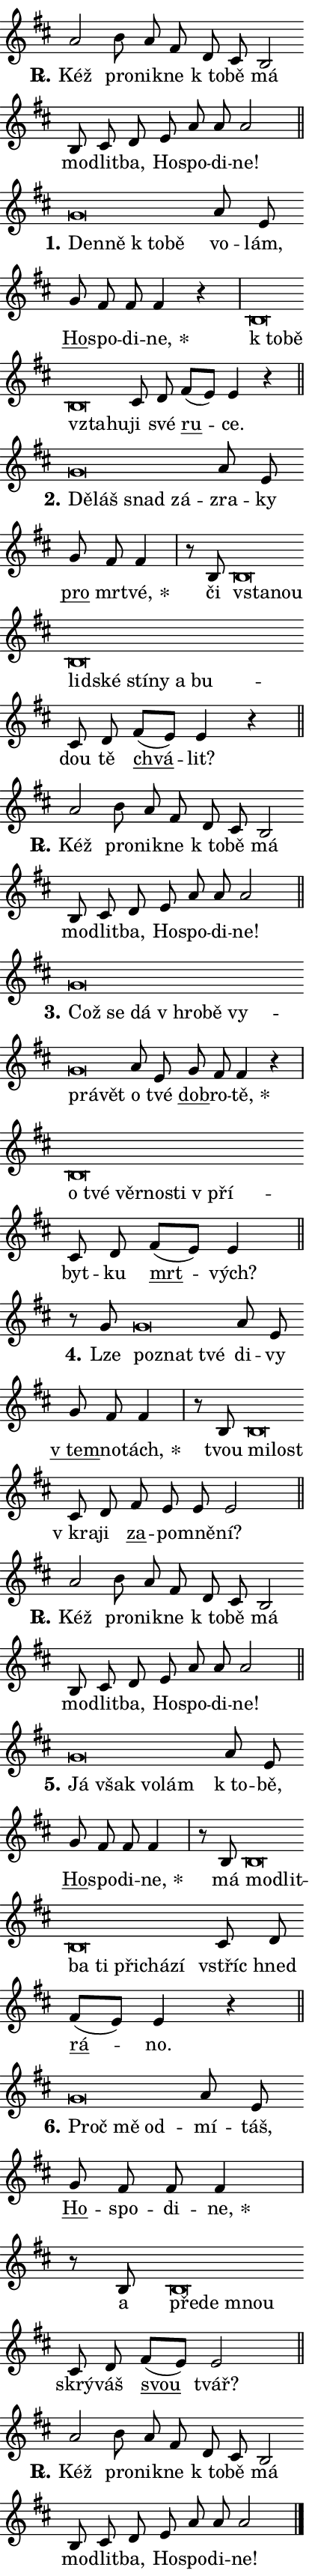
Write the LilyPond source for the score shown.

\version "2.24.0"
\header { tagline = "" }
\paper {
  indent = 0\cm
  top-margin = 0\cm
  right-margin = 0.13\cm % to fit lyric hyphens
  bottom-margin = 0\cm
  left-margin = 0\cm
  paper-width = 7\cm
  page-breaking = #ly:one-page-breaking
  system-system-spacing.basic-distance = #11
  score-system-spacing.basic-distance = #11
  ragged-last = ##f
}


%% Author: Thomas Morley
%% https://lists.gnu.org/archive/html/lilypond-user/2020-05/msg00002.html
#(define (line-position grob)
"Returns position of @var[grob} in current system:
   @code{'start}, if at first time-step
   @code{'end}, if at last time-step
   @code{'middle} otherwise
"
  (let* ((col (ly:item-get-column grob))
         (ln (ly:grob-object col 'left-neighbor))
         (rn (ly:grob-object col 'right-neighbor))
         (col-to-check-left (if (ly:grob? ln) ln col))
         (col-to-check-right (if (ly:grob? rn) rn col))
         (break-dir-left
           (and
             (ly:grob-property col-to-check-left 'non-musical #f)
             (ly:item-break-dir col-to-check-left)))
         (break-dir-right
           (and
             (ly:grob-property col-to-check-right 'non-musical #f)
             (ly:item-break-dir col-to-check-right))))
        (cond ((eqv? 1 break-dir-left) 'start)
              ((eqv? -1 break-dir-right) 'end)
              (else 'middle))))

#(define (tranparent-at-line-position vctor)
  (lambda (grob)
  "Relying on @code{line-position} select the relevant enry from @var{vctor}.
Used to determine transparency,"
    (case (line-position grob)
      ((end) (not (vector-ref vctor 0)))
      ((middle) (not (vector-ref vctor 1)))
      ((start) (not (vector-ref vctor 2))))))

noteHeadBreakVisibility =
#(define-music-function (break-visibility)(vector?)
"Makes @code{NoteHead}s transparent relying on @var{break-visibility}"
#{
  \override NoteHead.transparent =
    #(tranparent-at-line-position break-visibility)
#})

#(define delete-ledgers-for-transparent-note-heads
  (lambda (grob)
    "Reads whether a @code{NoteHead} is transparent.
If so this @code{NoteHead} is removed from @code{'note-heads} from
@var{grob}, which is supposed to be @code{LedgerLineSpanner}.
As a result ledgers are not printed for this @code{NoteHead}"
    (let* ((nhds-array (ly:grob-object grob 'note-heads))
           (nhds-list
             (if (ly:grob-array? nhds-array)
                 (ly:grob-array->list nhds-array)
                 '()))
           ;; Relies on the transparent-property being done before
           ;; Staff.LedgerLineSpanner.after-line-breaking is executed.
           ;; This is fragile ...
           (to-keep
             (remove
               (lambda (nhd)
                 (ly:grob-property nhd 'transparent #f))
               nhds-list)))
      ;; TODO find a better method to iterate over grob-arrays, similiar
      ;; to filter/remove etc for lists
      ;; For now rebuilt from scratch
      (set! (ly:grob-object grob 'note-heads)  '())
      (for-each
        (lambda (nhd)
          (ly:pointer-group-interface::add-grob grob 'note-heads nhd))
        to-keep))))

squashNotes = {
  \override NoteHead.X-extent = #'(-0.2 . 0.2)
  \override NoteHead.Y-extent = #'(-0.75 . 0)
  \override NoteHead.stencil =
    #(lambda (grob)
       (let ((pos (ly:grob-property grob 'staff-position)))
         (begin
           (if (< pos -7) (display "ERROR: Lower brevis then expected\n") (display ""))
           (if (<= pos -6) ly:text-interface::print ly:note-head::print))))
}
unSquashNotes = {
  \revert NoteHead.X-extent
  \revert NoteHead.Y-extent
  \revert NoteHead.stencil
}

hideNotes = \noteHeadBreakVisibility #begin-of-line-visible
unHideNotes = \noteHeadBreakVisibility #all-visible

% work-around for resetting accidentals
% https://lilypond.org/doc/v2.23/Documentation/notation/displaying-rhythms#unmetered-music
cadenzaMeasure = {
  \cadenzaOff
  \partial 1024 s1024
  \cadenzaOn
}

#(define-markup-command (accent layout props text) (markup?)
  "Underline accented syllable"
  (interpret-markup layout props
    #{\markup \override #'(offset . 4.3) \underline { #text }#}))

responsum = \markup \concat {
  "R" \hspace #-1.05 \path #0.1 #'((moveto 0 0.07) (lineto 0.9 0.8)) \hspace #0.05 "."
}

spaceSize = #0.6828661417322834 % exact space size for TeX Gyre Schola

\layout {
  \context {
    \Staff
    \remove "Time_signature_engraver"
    \override LedgerLineSpanner.after-line-breaking = #delete-ledgers-for-transparent-note-heads
  }
  \context {
    \Lyrics {
      \override LyricSpace.minimum-distance = \spaceSize
      \override LyricText.font-name = #"TeX Gyre Schola"
      \override LyricText.font-size = 1
      \override StanzaNumber.font-name = #"TeX Gyre Schola Bold"
      \override StanzaNumber.font-size = 1
    }
  }
  \context {
    \Score 
    \override NoteHead.text =
      #(lambda (grob) 
        (let ((pos (ly:grob-property grob 'staff-position)))
          #{\markup {
            \combine
              \halign #-0.55 \raise #(if (= pos -6) 0 0.5) \override #'(thickness . 2) \draw-line #'(3.2 . 0)
              \musicglyph "noteheads.sM1"
          }#}))
  }
}

% magnetic-lyrics.ily
%
%   written by
%     Jean Abou Samra <jean@abou-samra.fr>
%     Werner Lemberg <wl@gnu.org>
%
%   adapted by
%     Jiri Hon <jiri.hon@gmail.com>
%
% Version 2022-Apr-15

% https://www.mail-archive.com/lilypond-user@gnu.org/msg149350.html

#(define (Left_hyphen_pointer_engraver context)
   "Collect syllable-hyphen-syllable occurrences in lyrics and store
them in properties.  This engraver only looks to the left.  For
example, if the lyrics input is @code{foo -- bar}, it does the
following.

@itemize @bullet
@item
Set the @code{text} property of the @code{LyricHyphen} grob between
@q{foo} and @q{bar} to @code{foo}.

@item
Set the @code{left-hyphen} property of the @code{LyricText} grob with
text @q{foo} to the @code{LyricHyphen} grob between @q{foo} and
@q{bar}.
@end itemize

Use this auxiliary engraver in combination with the
@code{lyric-@/text::@/apply-@/magnetic-@/offset!} hook."
   (let ((hyphen #f)
         (text #f))
     (make-engraver
      (acknowledgers
       ((lyric-syllable-interface engraver grob source-engraver)
        (set! text grob)))
      (end-acknowledgers
       ((lyric-hyphen-interface engraver grob source-engraver)
        ;(when (not (grob::has-interface grob 'lyric-space-interface))
          (set! hyphen grob)));)
      ((stop-translation-timestep engraver)
       (when (and text hyphen)
         (ly:grob-set-object! text 'left-hyphen hyphen))
       (set! text #f)
       (set! hyphen #f)))))

#(define (lyric-text::apply-magnetic-offset! grob)
   "If the space between two syllables is less than the value in
property @code{LyricText@/.details@/.squash-threshold}, move the right
syllable to the left so that it gets concatenated with the left
syllable.

Use this function as a hook for
@code{LyricText@/.after-@/line-@/breaking} if the
@code{Left_@/hyphen_@/pointer_@/engraver} is active."
   (let ((hyphen (ly:grob-object grob 'left-hyphen #f)))
     (when hyphen
       (let ((left-text (ly:spanner-bound hyphen LEFT)))
         (when (grob::has-interface left-text 'lyric-syllable-interface)
           (let* ((common (ly:grob-common-refpoint grob left-text X))
                  (this-x-ext (ly:grob-extent grob common X))
                  (left-x-ext
                   (begin
                     ;; Trigger magnetism for left-text.
                     (ly:grob-property left-text 'after-line-breaking)
                     (ly:grob-extent left-text common X)))
                  ;; `delta` is the gap width between two syllables.
                  (delta (- (interval-start this-x-ext)
                            (interval-end left-x-ext)))
                  (details (ly:grob-property grob 'details))
                  (threshold (assoc-get 'squash-threshold details 0.2)))
             (when (< delta threshold)
               (let* (;; We have to manipulate the input text so that
                      ;; ligatures crossing syllable boundaries are not
                      ;; disabled.  For languages based on the Latin
                      ;; script this is essentially a beautification.
                      ;; However, for non-Western scripts it can be a
                      ;; necessity.
                      (lt (ly:grob-property left-text 'text))
                      (rt (ly:grob-property grob 'text))
                      (is-space (grob::has-interface hyphen 'lyric-space-interface))
                      (space (if is-space " " ""))
                      (extra-delta (if is-space spaceSize 0))
                      ;; Append new syllable.
                      (ltrt-space (if (and (string? lt) (string? rt))
                                (string-append lt space rt)
                                (make-concat-markup (list lt space rt))))
                      ;; Right-align `ltrt` to the right side.
                      (ltrt-space-markup (grob-interpret-markup
                               grob
                               (make-translate-markup
                                (cons (interval-length this-x-ext) 0)
                                (make-right-align-markup ltrt-space)))))
                 (begin
                   ;; Don't print `left-text`.
                   (ly:grob-set-property! left-text 'stencil #f)
                   ;; Set text and stencil (which holds all collected
                   ;; syllables so far) and shift it to the left.
                   (ly:grob-set-property! grob 'text ltrt-space)
                   (ly:grob-set-property! grob 'stencil ltrt-space-markup)
                   (ly:grob-translate-axis! grob (- (- delta extra-delta)) X))))))))))


#(define (lyric-hyphen::displace-bounds-first grob)
   ;; Make very sure this callback isn't triggered too early.
   (let ((left (ly:spanner-bound grob LEFT))
         (right (ly:spanner-bound grob RIGHT)))
     (ly:grob-property left 'after-line-breaking)
     (ly:grob-property right 'after-line-breaking)
     (ly:lyric-hyphen::print grob)))

squashThreshold = #0.4

\layout {
  \context {
    \Lyrics
    \consists #Left_hyphen_pointer_engraver
    \override LyricText.after-line-breaking =
      #lyric-text::apply-magnetic-offset!
    \override LyricHyphen.stencil = #lyric-hyphen::displace-bounds-first
    \override LyricText.details.squash-threshold = \squashThreshold
    \override LyricHyphen.minimum-distance = 0
    \override LyricHyphen.minimum-length = \squashThreshold
  }
}

squashText = \override LyricText.details.squash-threshold = 9999
unSquashText = \override LyricText.details.squash-threshold = \squashThreshold

leftText = \override LyricText.self-alignment-X = #LEFT
unLeftText = \revert LyricText.self-alignment-X

starOffset = #(lambda (grob) 
                (let ((x_offset (ly:self-alignment-interface::aligned-on-x-parent grob)))
                  (if (= x_offset 0) 0 (+ x_offset 1.2))))

star = #(define-music-function (syllable)(string?)
"Append star separator at the end of a syllable"
#{
  \once \override LyricText.X-offset = #starOffset
  \lyricmode { \markup {
    #syllable
    \override #'((font-name . "TeX Gyre Schola Bold")) \hspace #0.2 \lower #0.65 \larger "*"
  } }
#})

starAccent = #(define-music-function (syllable)(string?)
"Append star separator at the end of a syllable and make accent"
#{
  \once \override LyricText.X-offset = #starOffset
  \lyricmode { \markup {
    \accent #syllable
    \override #'((font-name . "TeX Gyre Schola Bold")) \hspace #0.2 \lower #0.65 \larger "*"
  } }
#})

breath = #(define-music-function (syllable)(string?)
"Append breathing indicator at the end of a syllable"
#{
  \lyricmode { \markup { #syllable "+" } }
#})

optionalBreath = #(define-music-function (syllable)(string?)
"Append optional breathing indicator at the end of a syllable"
#{
  \lyricmode { \markup { #syllable "(+)" } }
#})


\score {
    <<
        \new Voice = "melody" { \cadenzaOn \key d \major \relative { a'2 b8 a fis \bar "" d cis b2 \bar "" b8 cis d \bar "" e a a a2 \cadenzaMeasure \bar "||" \break } }
        \new Lyrics \lyricsto "melody" { \lyricmode { \set stanza = \responsum
Kéž pro -- nik -- ne "k to" -- bě má mo -- dlit -- ba, Ho -- spo -- di -- ne! } }
    >>
    \layout {}
}

\score {
    <<
        \new Voice = "melody" { \cadenzaOn \key d \major \relative { \squashNotes g'\breve*1/16 \hideNotes \breve*1/16 \bar "" \breve*1/16 \breve*1/16 \bar "" \unHideNotes \unSquashNotes a8 e \bar "" g fis fis fis4 r \cadenzaMeasure \bar "|" \squashNotes b,\breve*1/16 \hideNotes \breve*1/16 \bar "" \breve*1/16 \breve*1/16 \bar "" \unHideNotes \unSquashNotes cis8 d \bar "" fis[( e)] e4 r \cadenzaMeasure \bar "||" \break } }
        \new Lyrics \lyricsto "melody" { \lyricmode { \set stanza = "1."
\leftText Den -- \squashText ně "k to" -- bě \unLeftText \unSquashText vo -- lám, \markup \accent Ho -- spo -- di -- \star ne, \leftText "k to" -- \squashText bě vzta -- hu -- \unLeftText \unSquashText ji své \markup \accent ru -- ce. } }
    >>
    \layout {}
}

\score {
    <<
        \new Voice = "melody" { \cadenzaOn \key d \major \relative { \squashNotes g'\breve*1/16 \hideNotes \breve*1/16 \bar "" \breve*1/16 \breve*1/16 \bar "" \unHideNotes \unSquashNotes a8 e \bar "" g fis fis4 \cadenzaMeasure \bar "|" r8 b,8 \squashNotes b\breve*1/16 \hideNotes \breve*1/16 \bar "" \breve*1/16 \bar "" \breve*1/16 \bar "" \breve*1/16 \bar "" \breve*1/16 \bar "" \breve*1/16 \breve*1/16 \bar "" \unHideNotes \unSquashNotes cis8 d \bar "" fis[( e)] e4 r \cadenzaMeasure \bar "||" \break } }
        \new Lyrics \lyricsto "melody" { \lyricmode { \set stanza = "2."
\leftText Dě -- \squashText láš snad zá -- \unLeftText \unSquashText zra -- ky \markup \accent pro mrt -- \star vé, či \leftText vsta -- \squashText nou lid -- ské stí -- ny a bu -- \unLeftText \unSquashText dou tě \markup \accent chvá -- lit? } }
    >>
    \layout {}
}

\score {
    <<
        \new Voice = "melody" { \cadenzaOn \key d \major \relative { a'2 b8 a fis \bar "" d cis b2 \bar "" b8 cis d \bar "" e a a a2 \cadenzaMeasure \bar "||" \break } }
        \new Lyrics \lyricsto "melody" { \lyricmode { \set stanza = \responsum
Kéž pro -- nik -- ne "k to" -- bě má mo -- dlit -- ba, Ho -- spo -- di -- ne! } }
    >>
    \layout {}
}

\score {
    <<
        \new Voice = "melody" { \cadenzaOn \key d \major \relative { \squashNotes g'\breve*1/16 \hideNotes \breve*1/16 \bar "" \breve*1/16 \bar "" \breve*1/16 \bar "" \breve*1/16 \bar "" \breve*1/16 \bar "" \breve*1/16 \breve*1/16 \bar "" \unHideNotes \unSquashNotes a8 e \bar "" g fis fis4 r \cadenzaMeasure \bar "|" \squashNotes b,\breve*1/16 \hideNotes \breve*1/16 \bar "" \breve*1/16 \bar "" \breve*1/16 \bar "" \breve*1/16 \breve*1/16 \bar "" \unHideNotes \unSquashNotes cis8 d \bar "" fis[( e)] e4 \cadenzaMeasure \bar "||" \break } }
        \new Lyrics \lyricsto "melody" { \lyricmode { \set stanza = "3."
\leftText Což \squashText se dá "v hro" -- bě vy -- prá -- vět \unLeftText \unSquashText o tvé \markup \accent dob -- ro -- \star tě, \leftText o \squashText tvé věr -- no -- sti "v pří" -- \unLeftText \unSquashText byt -- ku \markup \accent mrt -- vých? } }
    >>
    \layout {}
}

\score {
    <<
        \new Voice = "melody" { \cadenzaOn \key d \major \relative { r8 g'8 \squashNotes g\breve*1/16 \hideNotes \breve*1/16 \breve*1/16 \bar "" \unHideNotes \unSquashNotes a8 e \bar "" g fis fis4 \cadenzaMeasure \bar "|" r8 b,8 \squashNotes b\breve*1/16 \hideNotes \breve*1/16 \bar "" \unHideNotes \unSquashNotes cis8 d \bar "" fis e e e2 \cadenzaMeasure \bar "||" \break } }
        \new Lyrics \lyricsto "melody" { \lyricmode { \set stanza = "4."
Lze \leftText po -- \squashText znat tvé \unLeftText \unSquashText di -- vy \markup \accent "v tem" -- no -- \star tách, tvou \leftText mi -- \squashText lost \unLeftText \unSquashText "v kra" -- ji \markup \accent za -- po -- mně -- ní? } }
    >>
    \layout {}
}

\score {
    <<
        \new Voice = "melody" { \cadenzaOn \key d \major \relative { a'2 b8 a fis \bar "" d cis b2 \bar "" b8 cis d \bar "" e a a a2 \cadenzaMeasure \bar "||" \break } }
        \new Lyrics \lyricsto "melody" { \lyricmode { \set stanza = \responsum
Kéž pro -- nik -- ne "k to" -- bě má mo -- dlit -- ba, Ho -- spo -- di -- ne! } }
    >>
    \layout {}
}

\score {
    <<
        \new Voice = "melody" { \cadenzaOn \key d \major \relative { \squashNotes g'\breve*1/16 \hideNotes \breve*1/16 \bar "" \breve*1/16 \breve*1/16 \bar "" \unHideNotes \unSquashNotes a8 e \bar "" g fis fis fis4 \cadenzaMeasure \bar "|" r8 b,8 \squashNotes b\breve*1/16 \hideNotes \breve*1/16 \bar "" \breve*1/16 \bar "" \breve*1/16 \bar "" \breve*1/16 \bar "" \breve*1/16 \breve*1/16 \bar "" \unHideNotes \unSquashNotes cis8 d \bar "" fis[( e)] e4 r \cadenzaMeasure \bar "||" \break } }
        \new Lyrics \lyricsto "melody" { \lyricmode { \set stanza = "5."
\leftText Já \squashText však vo -- lám \unLeftText \unSquashText "k to" -- bě, \markup \accent Ho -- spo -- di -- \star ne, má \leftText mo -- \squashText dlit -- ba ti při -- chá -- zí \unLeftText \unSquashText vstříc hned \markup \accent rá -- no. } }
    >>
    \layout {}
}

\score {
    <<
        \new Voice = "melody" { \cadenzaOn \key d \major \relative { \squashNotes g'\breve*1/16 \hideNotes \breve*1/16 \breve*1/16 \bar "" \unHideNotes \unSquashNotes a8 e \bar "" g fis fis fis4 \cadenzaMeasure \bar "|" r8 b,8 \squashNotes b\breve*1/16 \hideNotes \breve*1/16 \breve*1/16 \bar "" \unHideNotes \unSquashNotes cis8 d \bar "" fis[( e)] e2 \cadenzaMeasure \bar "||" \break } }
        \new Lyrics \lyricsto "melody" { \lyricmode { \set stanza = "6."
\leftText Proč \squashText mě od -- \unLeftText \unSquashText mí -- táš, \markup \accent Ho -- spo -- di -- \star ne, a \leftText pře -- \squashText de mnou \unLeftText \unSquashText skrý -- váš \markup \accent svou tvář? } }
    >>
    \layout {}
}

\score {
    <<
        \new Voice = "melody" { \cadenzaOn \key d \major \relative { a'2 b8 a fis \bar "" d cis b2 \bar "" b8 cis d \bar "" e a a a2 \cadenzaMeasure \bar "||" \break } \bar "|." }
        \new Lyrics \lyricsto "melody" { \lyricmode { \set stanza = \responsum
Kéž pro -- nik -- ne "k to" -- bě má mo -- dlit -- ba, Ho -- spo -- di -- ne! } }
    >>
    \layout {}
}
